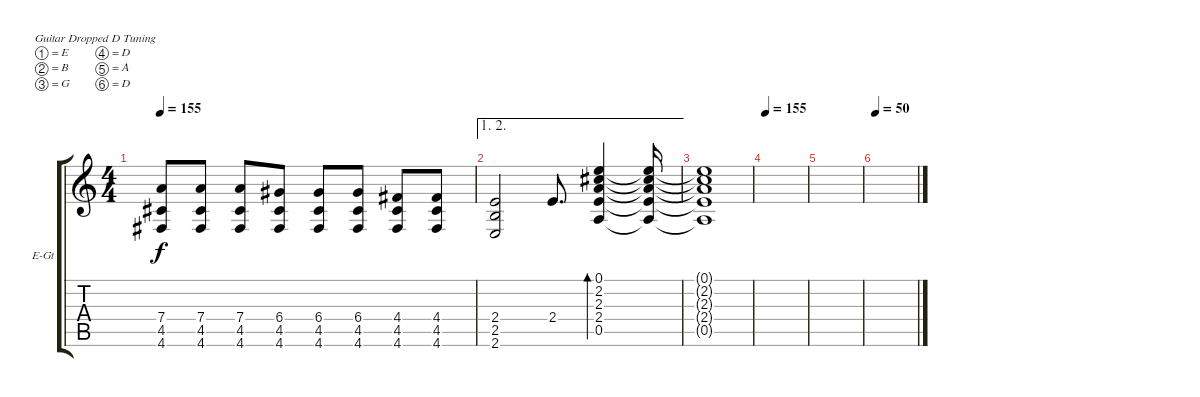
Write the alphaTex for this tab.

\bracketExtendMode groupsimilarinstruments
\firstSystemTrackNameOrientation horizontal
\otherSystemsTrackNameOrientation horizontal
\track ("Guitar 2" "E-Gt") {instrument distortionguitar}
\staff {score tabs}
\tuning (E4 B3 G3 D3 A2 D2)
\ts (4 4)
\tempo 155
\clef g2
\ks c
(7.4 4.5 4.6).8{dy f} (7.4 4.5 4.6).8 (7.4 4.5 4.6).8 (6.4 4.5 4.6).8 (6.4 4.5 4.6).8 (6.4 4.5 4.6).8 (4.4 4.5 4.6).8 (4.4 4.5 4.6).8 |
\ae (1 2)
(2.4 2.5 2.6).2 2.4.8{d} (0.1 2.2 2.3 2.4 0.5).4{bd 60} (0.1{t} 2.2{t} 2.3{t} 2.4{t} 0.5{t}).16 |
(0.1{t} 2.2{t} 2.3{t} 2.4{t} 0.5{t}).1 |
\tempo 155
|
|
\tempo 50
